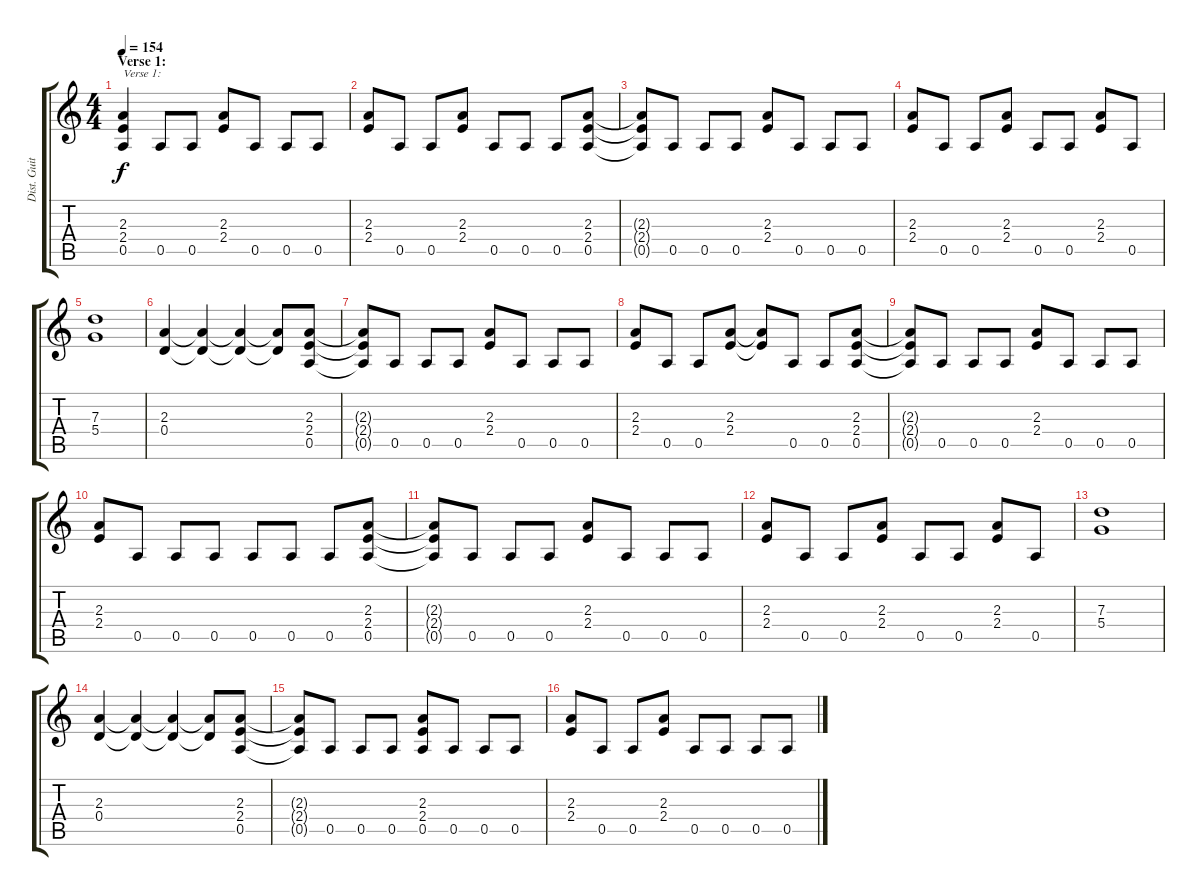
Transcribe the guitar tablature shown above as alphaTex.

\track ("Dist. Guitar 1" "Dist. Guit") {instrument distortionguitar}
\staff {score tabs}
\tuning (E4 B3 G3 D3 A2 E2) {hide}
\ts (4 4)
\section ("" "Verse 1:")
\tempo 154
\clef g2
\ks c
(2.3 2.4 0.5).4{txt "Verse 1:" dy f} 0.5.8 0.5.8 (2.3 2.4).8 0.5.8 0.5.8 0.5.8 |
(2.3 2.4).8 0.5.8 0.5.8 (2.3 2.4).8 0.5.8 0.5.8 0.5.8 (2.3 2.4 0.5).8 |
(2.3{t} 2.4{t} 0.5{t}).8 0.5.8 0.5.8 0.5.8 (2.3 2.4).8 0.5.8 0.5.8 0.5.8 |
(2.3 2.4).8 0.5.8 0.5.8 (2.3 2.4).8 0.5.8 0.5.8 (2.3 2.4).8 0.5.8 |
(7.3 5.4).1 |
(2.3 0.4).4 (2.3{t} 0.4{t}).4 (2.3{t} 0.4{t}).4 (2.3{t} 0.4{t}).8 (2.3 2.4 0.5).8 |
(2.3{t} 2.4{t} 0.5{t}).8 0.5.8 0.5.8 0.5.8 (2.3 2.4).8 0.5.8 0.5.8 0.5.8 |
(2.3 2.4).8 0.5.8 0.5.8 (2.3 2.4).8 (2.3{t} 2.4{t}).8 0.5.8 0.5.8 (2.3 2.4 0.5).8 |
(2.3{t} 2.4{t} 0.5{t}).8 0.5.8 0.5.8 0.5.8 (2.3 2.4).8 0.5.8 0.5.8 0.5.8 |
(2.3 2.4).8 0.5.8 0.5.8 0.5.8 0.5.8 0.5.8 0.5.8 (2.3 2.4 0.5).8 |
(2.3{t} 2.4{t} 0.5{t}).8 0.5.8 0.5.8 0.5.8 (2.3 2.4).8 0.5.8 0.5.8 0.5.8 |
(2.3 2.4).8 0.5.8 0.5.8 (2.3 2.4).8 0.5.8 0.5.8 (2.3 2.4).8 0.5.8 |
(7.3 5.4).1 |
(2.3 0.4).4 (2.3{t} 0.4{t}).4 (2.3{t} 0.4{t}).4 (2.3{t} 0.4{t}).8 (2.3 2.4 0.5).8 |
(2.3{t} 2.4{t} 0.5{t}).8 0.5.8 0.5.8 0.5.8 (2.3 2.4 0.5).8 0.5.8 0.5.8 0.5.8 |
(2.3 2.4).8 0.5.8 0.5.8 (2.3 2.4).8 0.5.8 0.5.8 0.5.8 0.5.8
